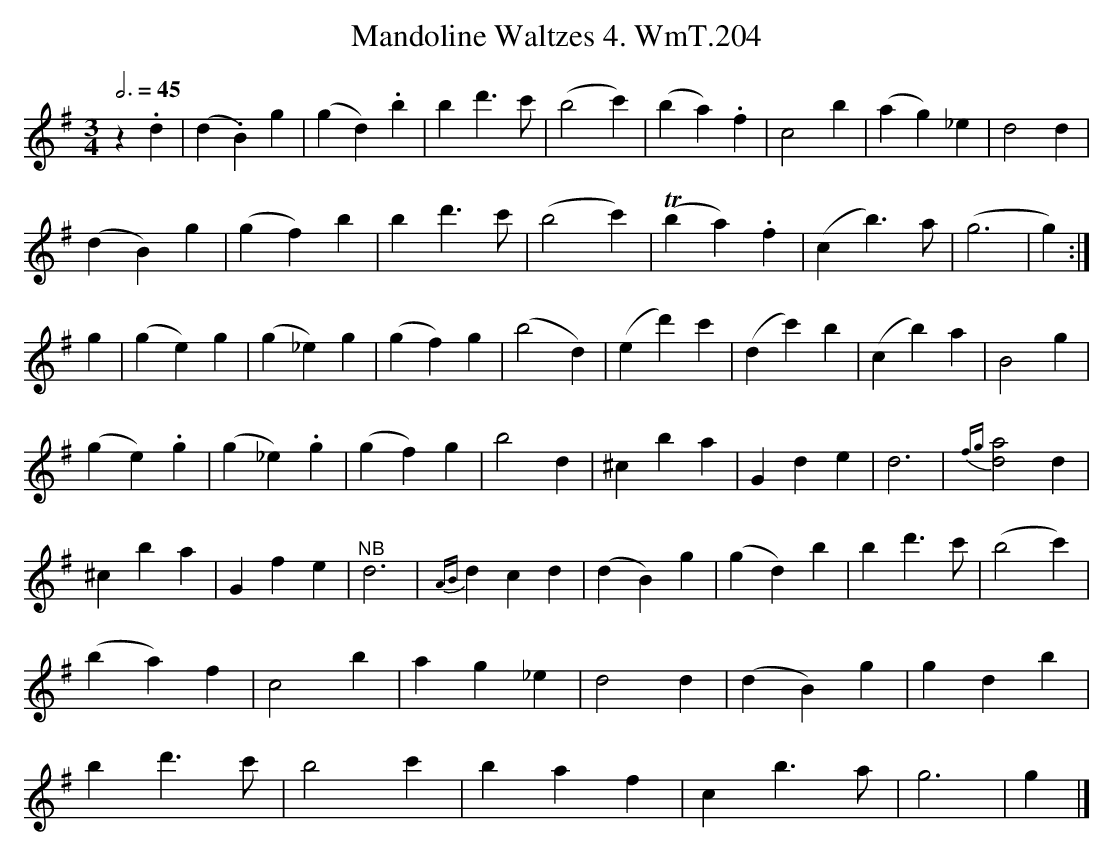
X:1
T:Mandoline Waltzes 4. WmT.204
M:3/4
L:1/8
Q:3/4=45
K:G
z2.d2|(d2.B2)g2|(g2d2).b2|b2 d'3c'|(b4 c'2)|\\
(b2a2).f2|c4b2|(a2g2)_e2|d4 d2|
(d2B2)g2|(g2f2)b2|b2 d'3c'|(b4c'2)|\\
T(b2a2).f2|(c2 b3)a|(g6|g2):|
g2|(g2e2)g2|(g2_e2)g2|(g2f2)g2|(b4 d2)|\\
(e2d'2)c'2|(d2c'2)b2|(c2b2)a2|B4 g2|
(g2e2).g2|(g2_e2).g2|(g2f2)g2|b4 d2|\\
^c2b2a2|G2d2e2|d6|{fg}[a4d4] d2|
^c2b2a2|G2f2e2|"^NB"d6|{AB}d2c2d2|\\
(d2B2)g2|(g2d2)b2|b2 d'3c'|(b4 c'2)|
(b2a2)f2|c4b2|a2g2_e2|d4d2|(d2B2)g2|g2d2b2|
b2 d'3c'|b4 c'2|b2a2f2|c2 b3a|g6|g2|]
